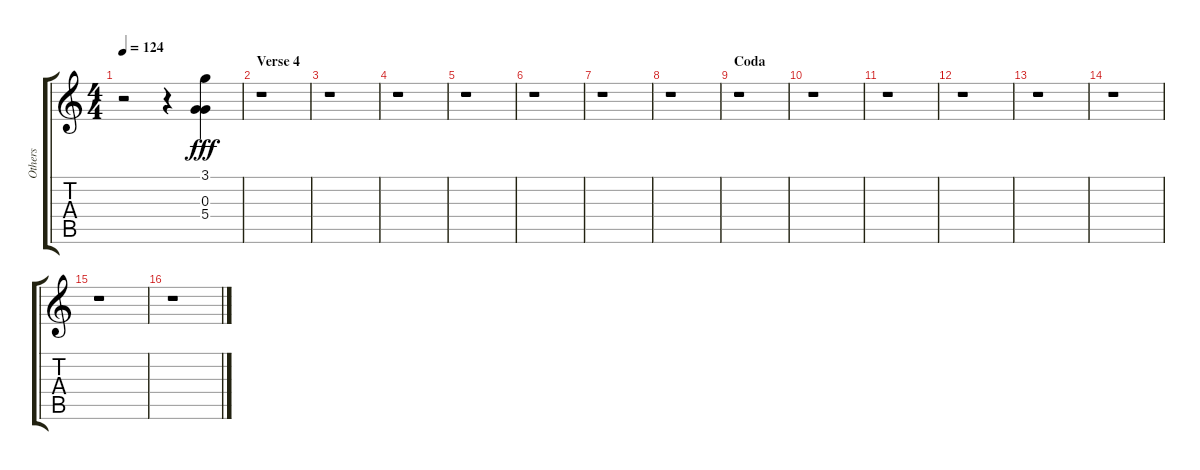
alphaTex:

\track ("Others" "Others") {instrument acousticguitarnylon}
\staff {score tabs}
\tuning (E4 B3 G3 D3 A2 E2) {hide}
\ts (4 4)
\tempo 124
\clef g2
\ks c
r.2{dy fff} r.4 (3.1 0.3 5.4).4 |
\section ("" "Verse 4")
r.1 |
r.1 |
r.1 |
r.1 |
r.1 |
r.1 |
r.1 |
\section ("" "Coda")
r.1 |
r.1 |
r.1 |
r.1 |
r.1 |
r.1 |
r.1 |
r.1
